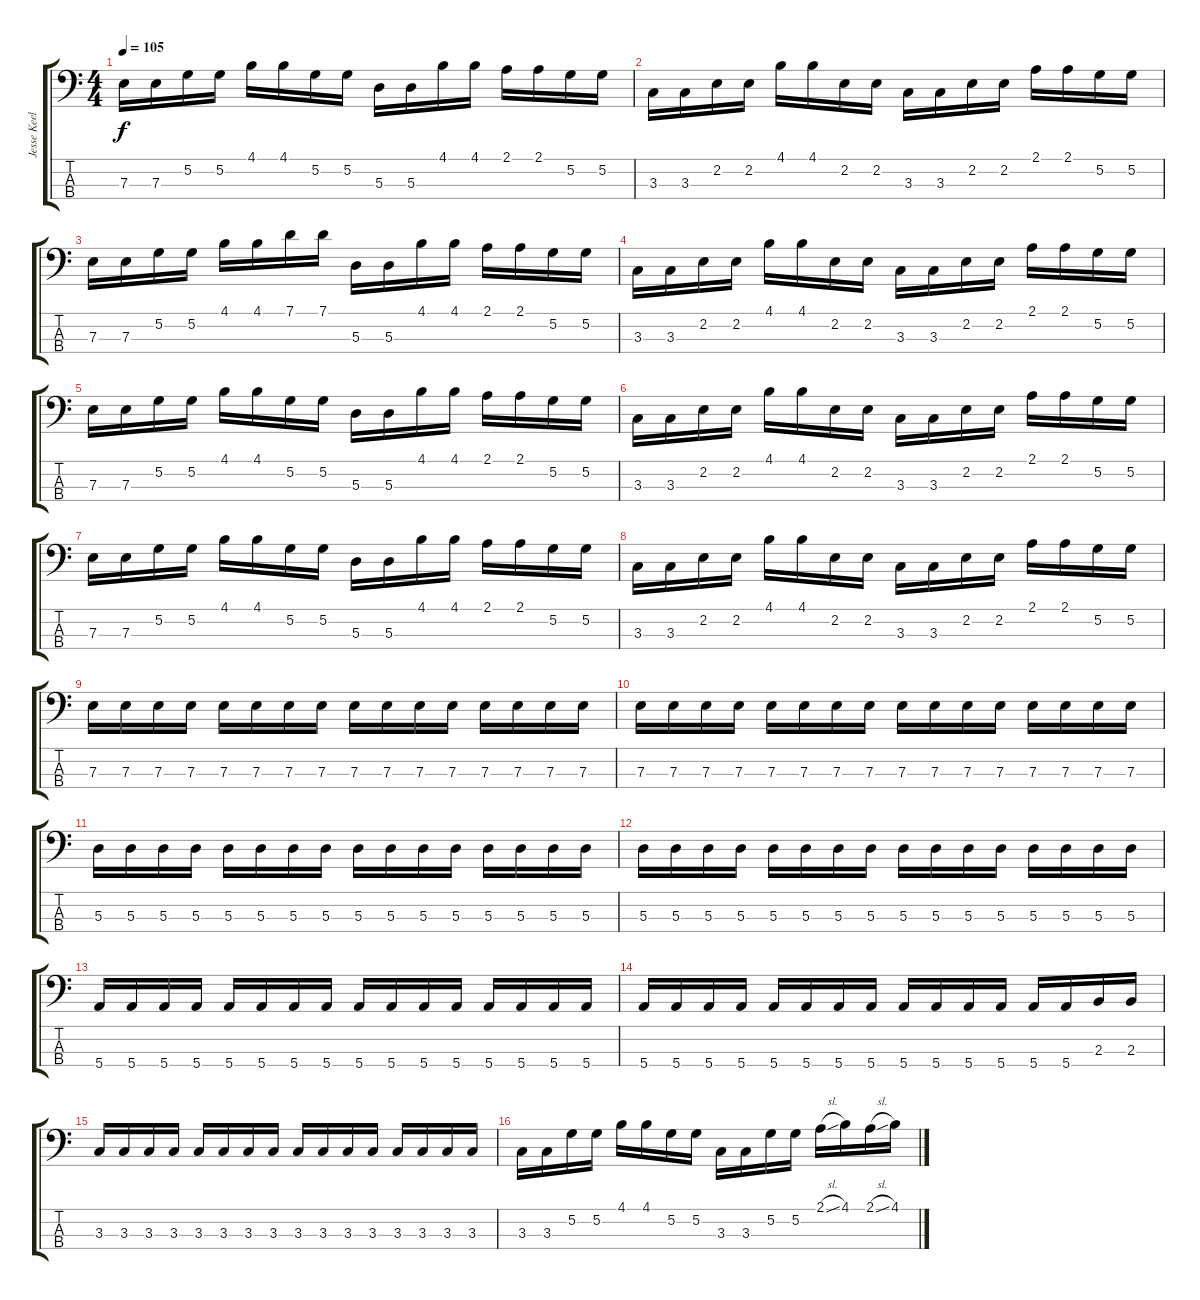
\track ("Jesse Keeler" "Jesse Keel") {instrument electricbassfinger}
\staff {score tabs}
\tuning (G2 D2 A1 E1) {hide}
\ts (4 4)
\tempo 105
\clef f4
\ks c
7.3.16{dy f} 7.3.16 5.2.16 5.2.16 4.1.16 4.1.16 5.2.16 5.2.16 5.3.16 5.3.16 4.1.16 4.1.16 2.1.16 2.1.16 5.2.16 5.2.16 |
3.3.16 3.3.16 2.2.16 2.2.16 4.1.16 4.1.16 2.2.16 2.2.16 3.3.16 3.3.16 2.2.16 2.2.16 2.1.16 2.1.16 5.2.16 5.2.16 |
7.3.16 7.3.16 5.2.16 5.2.16 4.1.16 4.1.16 7.1.16 7.1.16 5.3.16 5.3.16 4.1.16 4.1.16 2.1.16 2.1.16 5.2.16 5.2.16 |
3.3.16 3.3.16 2.2.16 2.2.16 4.1.16 4.1.16 2.2.16 2.2.16 3.3.16 3.3.16 2.2.16 2.2.16 2.1.16 2.1.16 5.2.16 5.2.16 |
7.3.16 7.3.16 5.2.16 5.2.16 4.1.16 4.1.16 5.2.16 5.2.16 5.3.16 5.3.16 4.1.16 4.1.16 2.1.16 2.1.16 5.2.16 5.2.16 |
3.3.16 3.3.16 2.2.16 2.2.16 4.1.16 4.1.16 2.2.16 2.2.16 3.3.16 3.3.16 2.2.16 2.2.16 2.1.16 2.1.16 5.2.16 5.2.16 |
7.3.16 7.3.16 5.2.16 5.2.16 4.1.16 4.1.16 5.2.16 5.2.16 5.3.16 5.3.16 4.1.16 4.1.16 2.1.16 2.1.16 5.2.16 5.2.16 |
3.3.16 3.3.16 2.2.16 2.2.16 4.1.16 4.1.16 2.2.16 2.2.16 3.3.16 3.3.16 2.2.16 2.2.16 2.1.16 2.1.16 5.2.16 5.2.16 |
7.3.16 7.3.16 7.3.16 7.3.16 7.3.16 7.3.16 7.3.16 7.3.16 7.3.16 7.3.16 7.3.16 7.3.16 7.3.16 7.3.16 7.3.16 7.3.16 |
7.3.16 7.3.16 7.3.16 7.3.16 7.3.16 7.3.16 7.3.16 7.3.16 7.3.16 7.3.16 7.3.16 7.3.16 7.3.16 7.3.16 7.3.16 7.3.16 |
5.3.16 5.3.16 5.3.16 5.3.16 5.3.16 5.3.16 5.3.16 5.3.16 5.3.16 5.3.16 5.3.16 5.3.16 5.3.16 5.3.16 5.3.16 5.3.16 |
5.3.16 5.3.16 5.3.16 5.3.16 5.3.16 5.3.16 5.3.16 5.3.16 5.3.16 5.3.16 5.3.16 5.3.16 5.3.16 5.3.16 5.3.16 5.3.16 |
5.4.16 5.4.16 5.4.16 5.4.16 5.4.16 5.4.16 5.4.16 5.4.16 5.4.16 5.4.16 5.4.16 5.4.16 5.4.16 5.4.16 5.4.16 5.4.16 |
5.4.16 5.4.16 5.4.16 5.4.16 5.4.16 5.4.16 5.4.16 5.4.16 5.4.16 5.4.16 5.4.16 5.4.16 5.4.16 5.4.16 2.3.16 2.3.16 |
3.3.16 3.3.16 3.3.16 3.3.16 3.3.16 3.3.16 3.3.16 3.3.16 3.3.16 3.3.16 3.3.16 3.3.16 3.3.16 3.3.16 3.3.16 3.3.16 |
3.3.16 3.3.16 5.2.16 5.2.16 4.1.16 4.1.16 5.2.16 5.2.16 3.3.16 3.3.16 5.2.16 5.2.16 2.1{sl}.16 4.1.16 2.1{sl}.16 4.1.16
